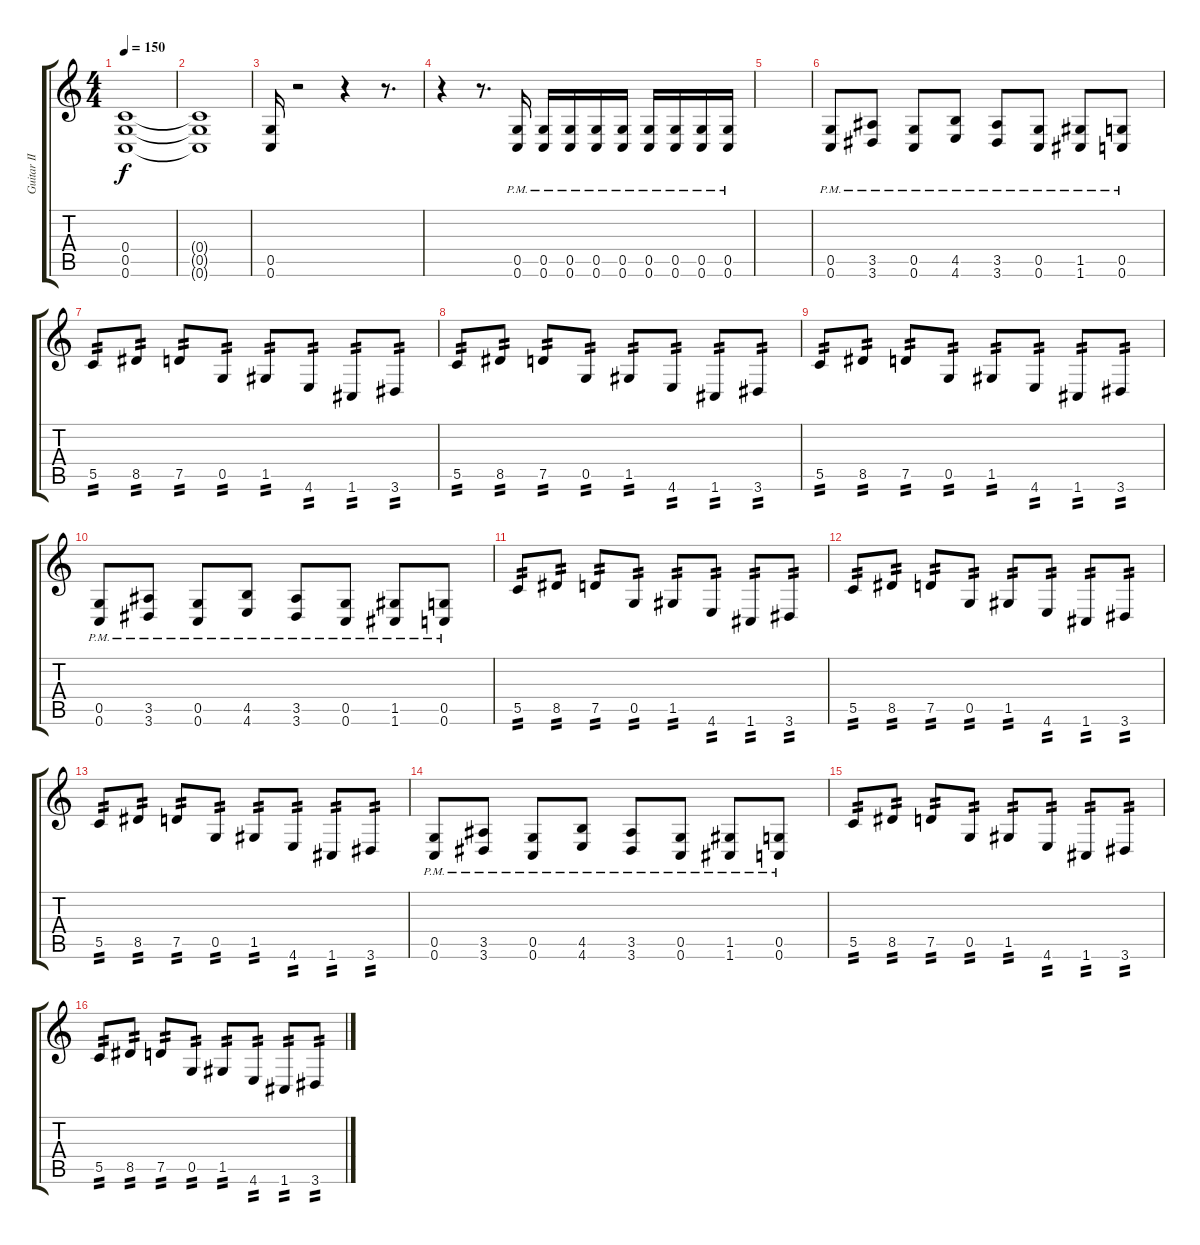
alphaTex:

\track ("Guitar II" "Guitar II") {instrument distortionguitar}
\staff {score tabs}
\tuning (D4 A3 F3 C3 G2 C2) {hide}
\ts (4 4)
\tempo 150
\clef g2
\ks c
(0.4 0.5 0.6).1{dy f} |
(0.4{t} 0.5{t} 0.6{t}).1 |
(0.5 0.6).16 r.2 r.4 r.8{d} |
r.4 r.8{d} (0.5{pm} 0.6{pm}).16 (0.5{pm} 0.6{pm}).16 (0.5{pm} 0.6{pm}).16 (0.5{pm} 0.6{pm}).16 (0.5{pm} 0.6{pm}).16 (0.5{pm} 0.6{pm}).16 (0.5{pm} 0.6{pm}).16 (0.5{pm} 0.6{pm}).16 (0.5{pm} 0.6{pm}).16 |
|
(0.5{pm} 0.6{pm}).8 (3.5{pm} 3.6{pm}).8 (0.5{pm} 0.6{pm}).8 (4.5{pm} 4.6{pm}).8 (3.5{pm} 3.6{pm}).8 (0.5{pm} 0.6{pm}).8 (1.5{pm} 1.6{pm}).8 (0.5{pm} 0.6{pm}).8 |
5.5.8{tp 2} 8.5.8{tp 2} 7.5.8{tp 2} 0.5.8{tp 2} 1.5.8{tp 2} 4.6.8{tp 2} 1.6.8{tp 2} 3.6.8{tp 2} |
5.5.8{tp 2} 8.5.8{tp 2} 7.5.8{tp 2} 0.5.8{tp 2} 1.5.8{tp 2} 4.6.8{tp 2} 1.6.8{tp 2} 3.6.8{tp 2} |
5.5.8{tp 2} 8.5.8{tp 2} 7.5.8{tp 2} 0.5.8{tp 2} 1.5.8{tp 2} 4.6.8{tp 2} 1.6.8{tp 2} 3.6.8{tp 2} |
(0.5{pm} 0.6{pm}).8 (3.5{pm} 3.6{pm}).8 (0.5{pm} 0.6{pm}).8 (4.5{pm} 4.6{pm}).8 (3.5{pm} 3.6{pm}).8 (0.5{pm} 0.6{pm}).8 (1.5{pm} 1.6{pm}).8 (0.5{pm} 0.6{pm}).8 |
5.5.8{tp 2} 8.5.8{tp 2} 7.5.8{tp 2} 0.5.8{tp 2} 1.5.8{tp 2} 4.6.8{tp 2} 1.6.8{tp 2} 3.6.8{tp 2} |
5.5.8{tp 2} 8.5.8{tp 2} 7.5.8{tp 2} 0.5.8{tp 2} 1.5.8{tp 2} 4.6.8{tp 2} 1.6.8{tp 2} 3.6.8{tp 2} |
5.5.8{tp 2} 8.5.8{tp 2} 7.5.8{tp 2} 0.5.8{tp 2} 1.5.8{tp 2} 4.6.8{tp 2} 1.6.8{tp 2} 3.6.8{tp 2} |
(0.5{pm} 0.6{pm}).8 (3.5{pm} 3.6{pm}).8 (0.5{pm} 0.6{pm}).8 (4.5{pm} 4.6{pm}).8 (3.5{pm} 3.6{pm}).8 (0.5{pm} 0.6{pm}).8 (1.5{pm} 1.6{pm}).8 (0.5{pm} 0.6{pm}).8 |
5.5.8{tp 2} 8.5.8{tp 2} 7.5.8{tp 2} 0.5.8{tp 2} 1.5.8{tp 2} 4.6.8{tp 2} 1.6.8{tp 2} 3.6.8{tp 2} |
5.5.8{tp 2} 8.5.8{tp 2} 7.5.8{tp 2} 0.5.8{tp 2} 1.5.8{tp 2} 4.6.8{tp 2} 1.6.8{tp 2} 3.6.8{tp 2}
